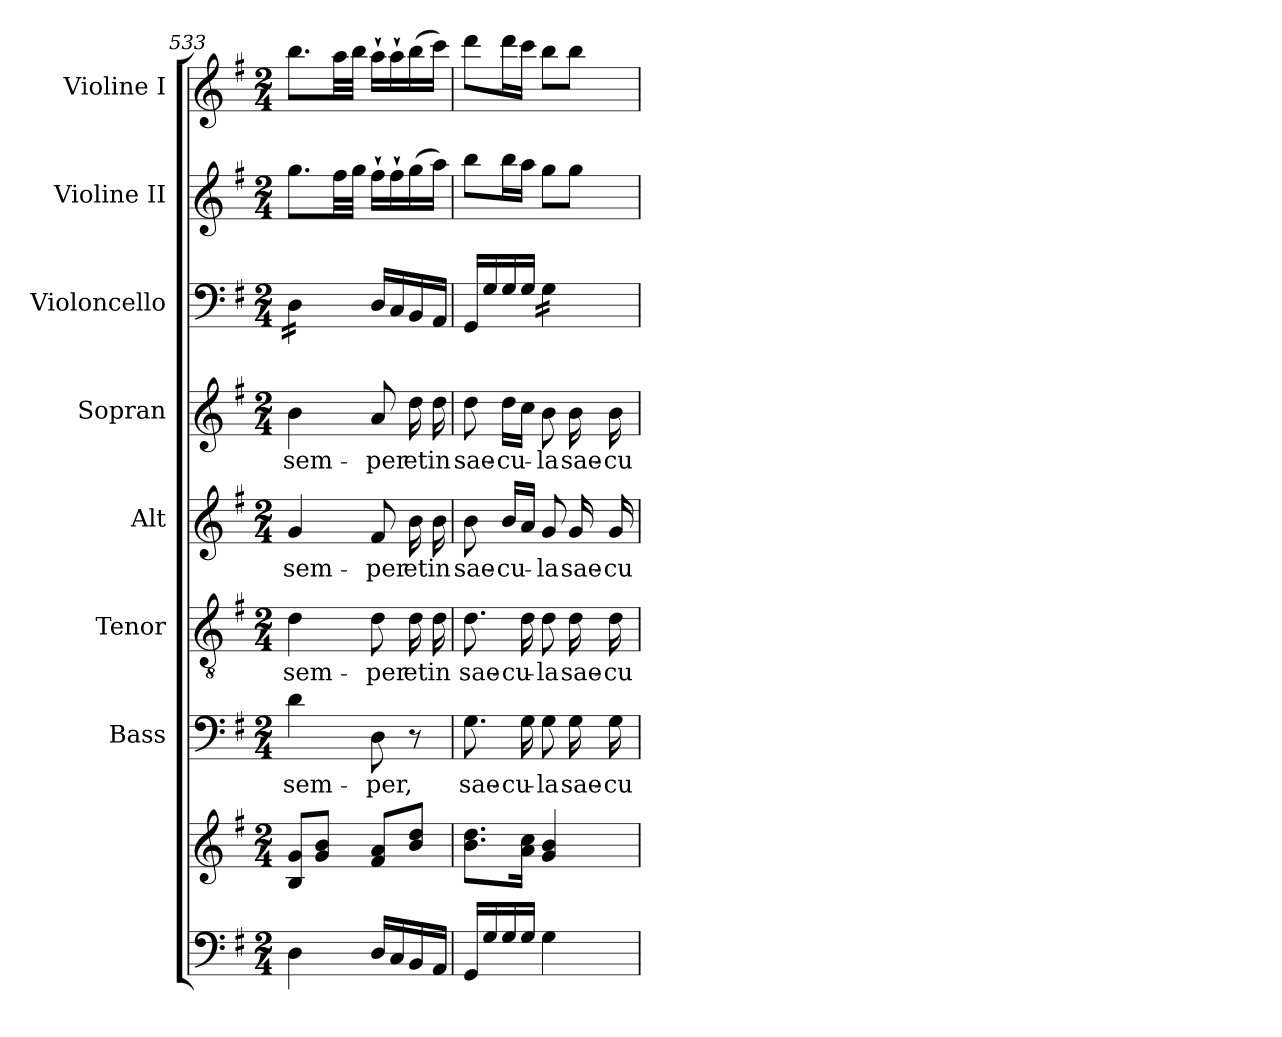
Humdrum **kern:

**kern	**kern	**kern	**text	**kern	**text	**kern	**text	**kern	**text	**kern	**kern	**kern
*part8	*part8	*part7	*part7	*part6	*part6	*part5	*part5	*part4	*part4	*part3	*part2	*part1
*staff9	*staff8	*staff7	*staff7	*staff6	*staff6	*staff5	*staff5	*staff4	*staff4	*staff3	*staff2	*staff1
*	*	*I"Bass	*	*I"Tenor	*	*I"Alt	*	*I"Sopran	*	*I"Violoncello	*I"Violine II	*I"Violine I
*	*	*I'B.	*	*I'T.	*	*I'A.	*	*I'S.	*	*I'Vc.	*I'Vl. II	*I'Vl. I
*clefF4	*clefG2	*clefF4	*	*clefGv2	*	*clefG2	*	*clefG2	*	*clefF4	*clefG2	*clefG2
*	*	*	*	*	*	*	*	*	*	*ITrd7c12	*	*
*k[f#]	*k[f#]	*k[f#]	*	*k[f#]	*	*k[f#]	*	*k[f#]	*	*k[f#]	*k[f#]	*k[f#]
*G:	*G:	*G:	*	*G:	*	*G:	*	*G:	*	*G:	*G:	*G:
*M2/4	*M2/4	*M2/4	*	*M2/4	*	*M2/4	*	*M2/4	*	*M2/4	*M2/4	*M2/4
=533	=533	=533	=533	=533	=533	=533	=533	=533	=533	=533	=533	=533
!	!	!	!LO:LY:b	!	!LO:LY:b	!	!LO:LY:b	!	!LO:LY:b	!	!	!
*	*	*	*	*	*	*	*	*	*	*tremolo	*	*
4D\	8B/ 8g/L	4d\	sem-	4d\	sem-	4g/	sem-	4b\	sem-	16DD\LL	8.gg\L	8.bb\L
.	.	.	.	.	.	.	.	.	.	16DD\	.	.
.	8g/ 8b/J	.	.	.	.	.	.	.	.	16DD\	.	.
.	.	.	.	.	.	.	.	.	.	16DD\JJ	32ff#\LL	32aa\LL
*	*	*	*	*	*	*	*	*	*	*Xtremolo	*	*
.	.	.	.	.	.	.	.	.	.	.	32gg\JJJ	32bb\JJJ
!	!	!	!LO:LY:b	!	!LO:LY:b	!	!LO:LY:b	!	!LO:LY:b	!	!	!
16D/LL	8f#/ 8a/L	8D\	-per,	8d\	-per	8f#/	-per	8a/	-per	16DD/LL	16ff#`>\LL	16aa`>\LL
16C/	.	.	.	.	.	.	.	.	.	16CC/	16ff#`>\	16aa`>\
!	!	!	!	!	!LO:LY:b	!	!LO:LY:b	!	!LO:LY:b	!	!	!
16BB/	8b/ 8dd/J	8r	.	16d\	et	16b\	et	16dd\	et	16BBB/	(>16gg\	(>16bb\
!	!	!	!	!	!LO:LY:b	!	!LO:LY:b	!	!LO:LY:b	!	!	!
16AA/JJ	.	.	.	16d\	in	16b\	in	16dd\	in	16AAA/JJ	16aa\JJ)	16ccc\JJ)
!!LO:PB:g=z
=534	=534	=534	=534	=534	=534	=534	=534	=534	=534	=534	=534	=534
!	!	!	!LO:LY:b	!	!LO:LY:b	!	!LO:LY:b	!	!LO:LY:b	!	!	!
16GG/LL	8.b\ 8.dd\L	8.G\	sae-	8.d\	sae-	8b\	sae-	8dd\	sae-	16GGG/LL	8bb\L	8ddd\L
16G/	.	.	.	.	.	.	.	.	.	16GG/	.	.
!	!	!	!	!	!	!	!LO:LY:b	!	!LO:LY:b	!	!	!
16G/	.	.	.	.	.	16b/LL	-cu-	16dd\LL	-cu-	16GG/	16bb\L	16ddd\L
!	!	!	!LO:LY:b	!	!LO:LY:b	!	!	!	!	!	!	!
16G/JJ	16a\ 16cc\Jk	16G\	-cu-	16d\	-cu-	16a/JJ	.	16cc\JJ	.	16GG/JJ	16aa\JJ	16ccc\JJ
!	!	!	!LO:LY:b	!	!LO:LY:b	!	!LO:LY:b	!	!LO:LY:b	!	!	!
*	*	*	*	*	*	*	*	*	*	*tremolo	*	*
4G\	4g/ 4b/	8G\	-la	8d\	-la	8g/	-la	8b\	-la	16GG\LL	8gg\L	8bb\L
.	.	.	.	.	.	.	.	.	.	16GG\	.	.
!	!	!	!LO:LY:b	!	!LO:LY:b	!	!LO:LY:b	!	!LO:LY:b	!	!	!
.	.	16G\	sae-	16d\	sae-	16g/	sae-	16b\	sae-	16GG\	8gg\J	8bb\J
!	!	!	!LO:LY:b	!	!LO:LY:b	!	!LO:LY:b	!	!LO:LY:b	!	!	!
.	.	16G\	-cu-	16d\	-cu-	16g/	-cu-	16b\	-cu-	16GG\JJ	.	.
*	*	*	*	*	*	*	*	*	*	*Xtremolo	*	*
=	=	=	=	=	=	=	=	=	=	=	=	=
*-	*-	*-	*-	*-	*-	*-	*-	*-	*-	*-	*-	*-
